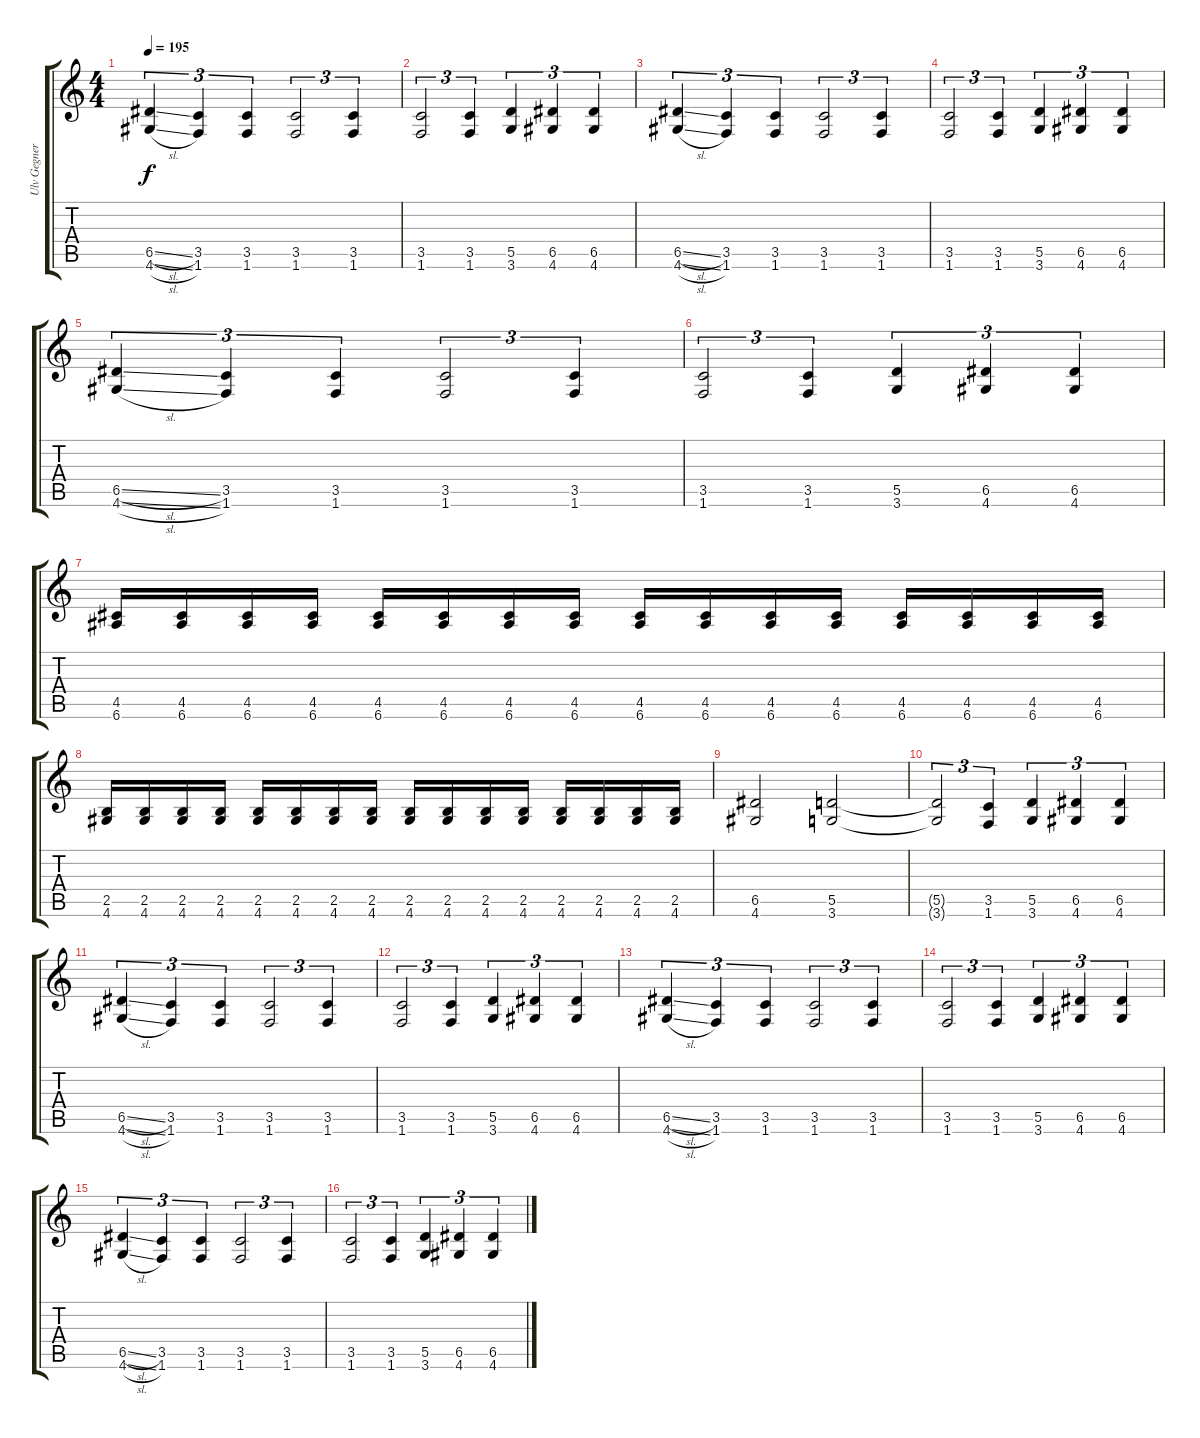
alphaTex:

\track ("Ulv Gegner" "Ulv Gegner") {instrument distortionguitar}
\staff {score tabs}
\tuning (E4 B3 G3 D3 A2 E2) {hide}
\ts (4 4)
\tempo 195
\clef g2
\ks c
(6.5{sl} 4.6{sl}).4{tu (3 2) dy f} (3.5 1.6).4{tu (3 2)} (3.5 1.6).4{tu (3 2)} (3.5 1.6).2{tu (3 2)} (3.5 1.6).4{tu (3 2)} |
(3.5 1.6).2{tu (3 2)} (3.5 1.6).4{tu (3 2)} (5.5 3.6).4{tu (3 2)} (6.5 4.6).4{tu (3 2)} (6.5 4.6).4{tu (3 2)} |
(6.5{sl} 4.6{sl}).4{tu (3 2)} (3.5 1.6).4{tu (3 2)} (3.5 1.6).4{tu (3 2)} (3.5 1.6).2{tu (3 2)} (3.5 1.6).4{tu (3 2)} |
(3.5 1.6).2{tu (3 2)} (3.5 1.6).4{tu (3 2)} (5.5 3.6).4{tu (3 2)} (6.5 4.6).4{tu (3 2)} (6.5 4.6).4{tu (3 2)} |
(6.5{sl} 4.6{sl}).4{tu (3 2)} (3.5 1.6).4{tu (3 2)} (3.5 1.6).4{tu (3 2)} (3.5 1.6).2{tu (3 2)} (3.5 1.6).4{tu (3 2)} |
(3.5 1.6).2{tu (3 2)} (3.5 1.6).4{tu (3 2)} (5.5 3.6).4{tu (3 2)} (6.5 4.6).4{tu (3 2)} (6.5 4.6).4{tu (3 2)} |
(4.5 6.6).16 (4.5 6.6).16 (4.5 6.6).16 (4.5 6.6).16 (4.5 6.6).16 (4.5 6.6).16 (4.5 6.6).16 (4.5 6.6).16 (4.5 6.6).16 (4.5 6.6).16 (4.5 6.6).16 (4.5 6.6).16 (4.5 6.6).16 (4.5 6.6).16 (4.5 6.6).16 (4.5 6.6).16 |
(2.5 4.6).16 (2.5 4.6).16 (2.5 4.6).16 (2.5 4.6).16 (2.5 4.6).16 (2.5 4.6).16 (2.5 4.6).16 (2.5 4.6).16 (2.5 4.6).16 (2.5 4.6).16 (2.5 4.6).16 (2.5 4.6).16 (2.5 4.6).16 (2.5 4.6).16 (2.5 4.6).16 (2.5 4.6).16 |
(6.5 4.6).2 (5.5 3.6).2 |
(5.5{t} 3.6{t}).2{tu (3 2)} (3.5 1.6).4{tu (3 2)} (5.5 3.6).4{tu (3 2)} (6.5 4.6).4{tu (3 2)} (6.5 4.6).4{tu (3 2)} |
(6.5{sl} 4.6{sl}).4{tu (3 2)} (3.5 1.6).4{tu (3 2)} (3.5 1.6).4{tu (3 2)} (3.5 1.6).2{tu (3 2)} (3.5 1.6).4{tu (3 2)} |
(3.5 1.6).2{tu (3 2)} (3.5 1.6).4{tu (3 2)} (5.5 3.6).4{tu (3 2)} (6.5 4.6).4{tu (3 2)} (6.5 4.6).4{tu (3 2)} |
(6.5{sl} 4.6{sl}).4{tu (3 2)} (3.5 1.6).4{tu (3 2)} (3.5 1.6).4{tu (3 2)} (3.5 1.6).2{tu (3 2)} (3.5 1.6).4{tu (3 2)} |
(3.5 1.6).2{tu (3 2)} (3.5 1.6).4{tu (3 2)} (5.5 3.6).4{tu (3 2)} (6.5 4.6).4{tu (3 2)} (6.5 4.6).4{tu (3 2)} |
(6.5{sl} 4.6{sl}).4{tu (3 2)} (3.5 1.6).4{tu (3 2)} (3.5 1.6).4{tu (3 2)} (3.5 1.6).2{tu (3 2)} (3.5 1.6).4{tu (3 2)} |
(3.5 1.6).2{tu (3 2)} (3.5 1.6).4{tu (3 2)} (5.5 3.6).4{tu (3 2)} (6.5 4.6).4{tu (3 2)} (6.5 4.6).4{tu (3 2)}
